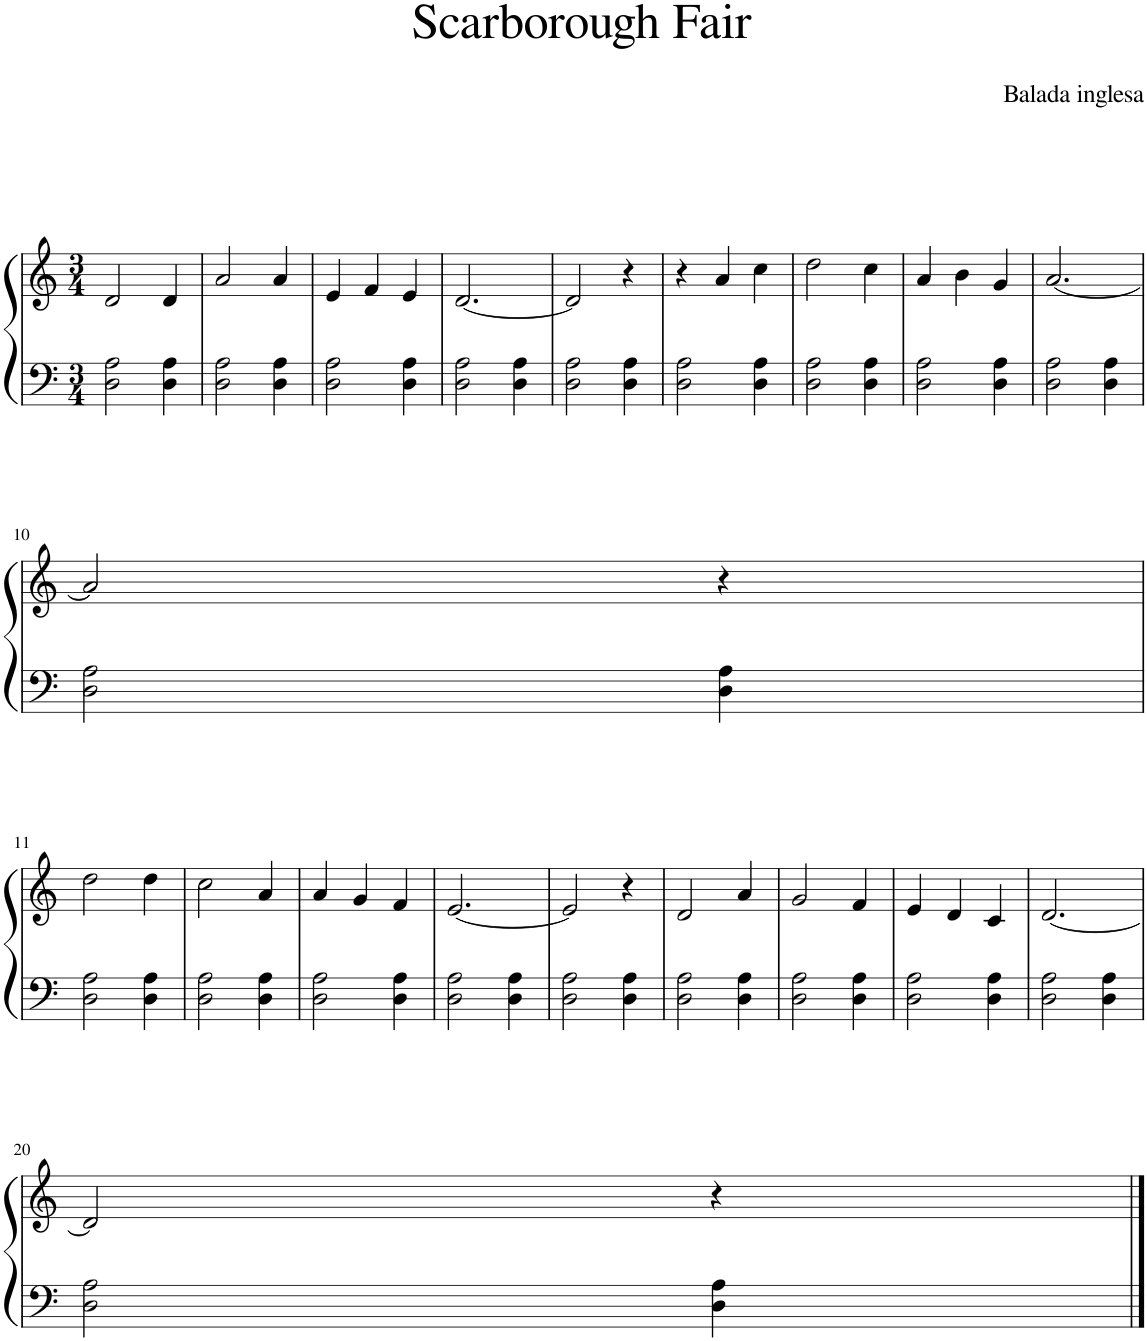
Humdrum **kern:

**kern	**kern
*part1	*part1
*staff2	*staff1
*I"Piano	*
*I'Pno.	*
*clefF4	*clefG2
*k[]	*k[]
*M3/4	*M3/4
=1	=1
2D\ 2A\	2d/
4D\ 4A\	4d/
=2	=2
2D\ 2A\	2a/
4D\ 4A\	4a/
=3	=3
2D\ 2A\	4e/
.	4f/
4D\ 4A\	4e/
=4	=4
2D\ 2A\	[2.d/
4D\ 4A\	.
=5	=5
2D\ 2A\	2d/]
4D\ 4A\	4r
=6	=6
2D\ 2A\	4r
.	4a/
4D\ 4A\	4cc\
=7	=7
2D\ 2A\	2dd\
4D\ 4A\	4cc\
=8	=8
2D\ 2A\	4a/
.	4b\
4D\ 4A\	4g/
=9	=9
2D\ 2A\	[2.a/
4D\ 4A\	.
!!LO:LB:g=z
=10	=10
2D\ 2A\	2a/]
4D\ 4A\	4r
!!LO:LB:g=z
=11	=11
2D\ 2A\	2dd\
4D\ 4A\	4dd\
=12	=12
2D\ 2A\	2cc\
4D\ 4A\	4a/
=13	=13
2D\ 2A\	4a/
.	4g/
4D\ 4A\	4f/
=14	=14
2D\ 2A\	[2.e/
4D\ 4A\	.
=15	=15
2D\ 2A\	2e/]
4D\ 4A\	4r
=16	=16
2D\ 2A\	2d/
4D\ 4A\	4a/
=17	=17
2D\ 2A\	2g/
4D\ 4A\	4f/
=18	=18
2D\ 2A\	4e/
.	4d/
4D\ 4A\	4c/
=19	=19
2D\ 2A\	[2.d/
4D\ 4A\	.
!!LO:LB:g=z
=20	=20
2D\ 2A\	2d/]
4D\ 4A\	4r
==	==
*-	*-
